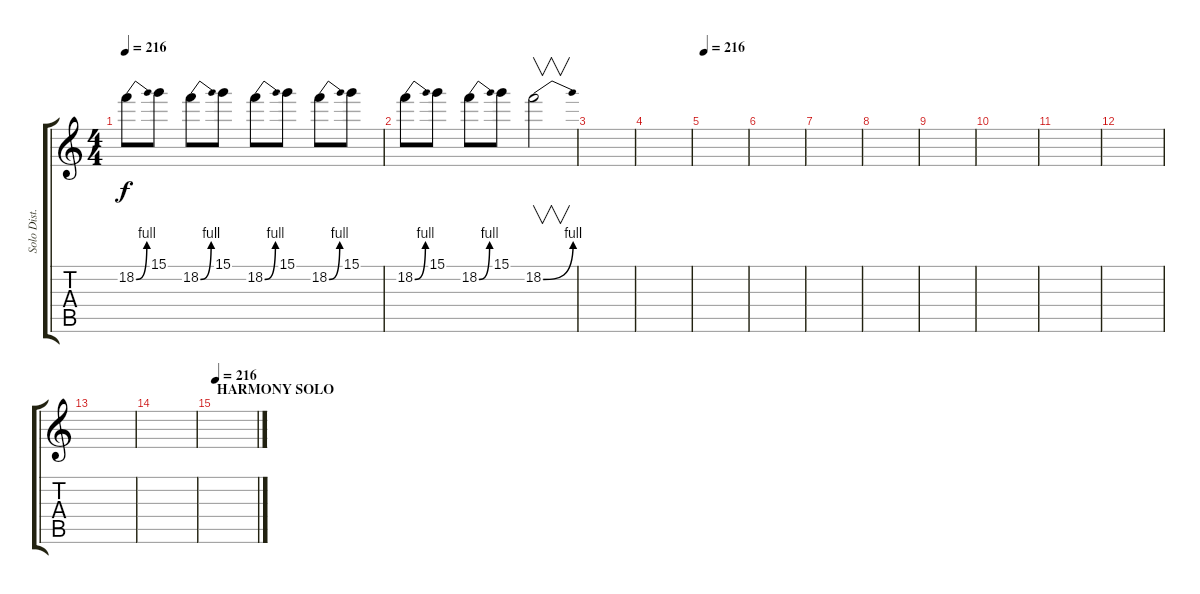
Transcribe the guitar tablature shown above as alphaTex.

\track ("Solo Dist.Gtr." "Solo Dist.") {instrument distortionguitar}
\staff {score tabs}
\tuning (E4 B3 G3 D3 A2 E2) {hide}
\ts (4 4)
\tempo 216
\clef g2
\ks c
18.2{be (bend 0 0 60 4)}.8{dy f} 15.1.8 18.2{be (bend 0 0 60 4)}.8 15.1.8 18.2{be (bend 0 0 60 4)}.8 15.1.8 18.2{be (bend 0 0 60 4)}.8 15.1.8 |
18.2{be (bend 0 0 60 4)}.8 15.1.8 18.2{be (bend 0 0 60 4)}.8 15.1.8 18.2{be (bend 0 0 60 4)}.2{v} |
|
|
\tempo 216
|
|
|
|
|
|
|
|
|
|
\section ("" "HARMONY SOLO")
\tempo 216
